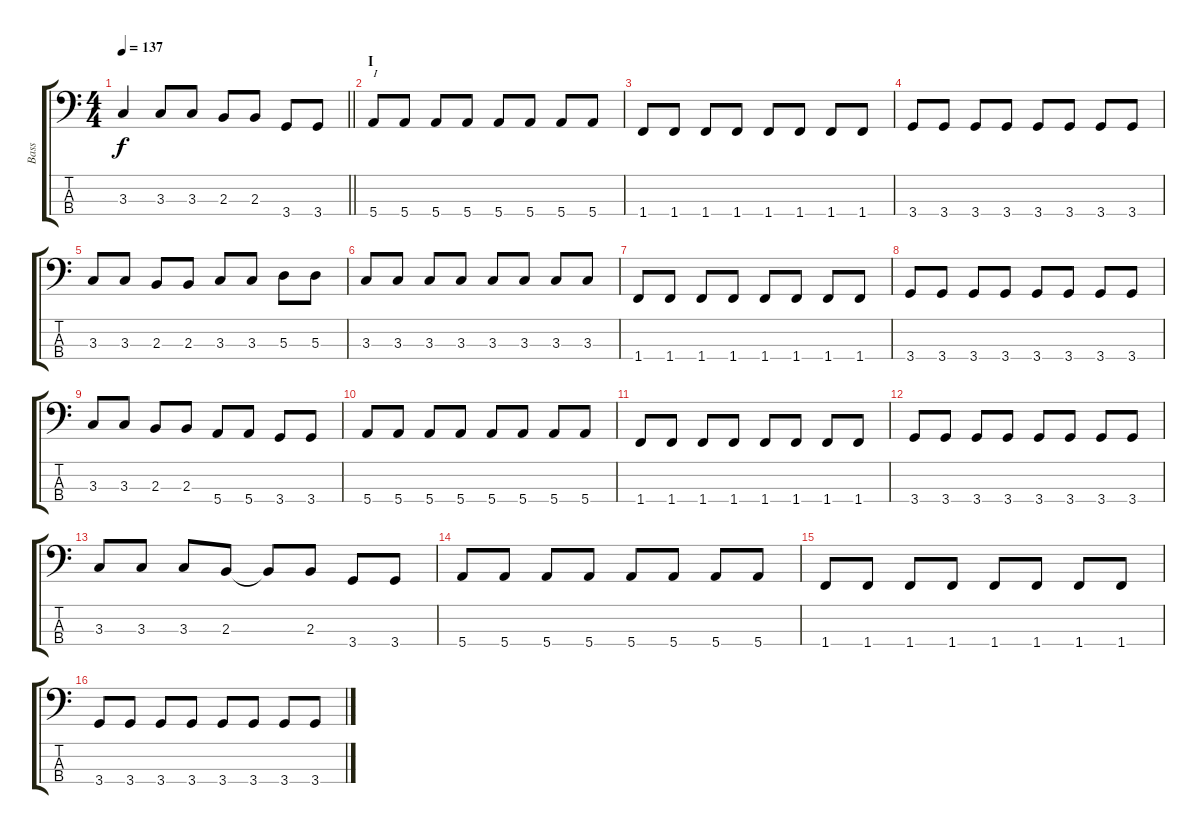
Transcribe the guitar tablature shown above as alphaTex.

\track ("Bass" "Bass") {instrument electricbasspick}
\staff {score tabs}
\tuning (G2 D2 A1 E1) {hide}
\ts (4 4)
\tempo 137
\clef f4
\barLineRight lightlight
\ks c
3.3.4{dy f} 3.3.8 3.3.8 2.3.8 2.3.8 3.4.8 3.4.8 |
\section ("" "I")
5.4.8{txt "I"} 5.4.8 5.4.8 5.4.8 5.4.8 5.4.8 5.4.8 5.4.8 |
1.4.8 1.4.8 1.4.8 1.4.8 1.4.8 1.4.8 1.4.8 1.4.8 |
3.4.8 3.4.8 3.4.8 3.4.8 3.4.8 3.4.8 3.4.8 3.4.8 |
3.3.8 3.3.8 2.3.8 2.3.8 3.3.8 3.3.8 5.3.8 5.3.8 |
3.3.8 3.3.8 3.3.8 3.3.8 3.3.8 3.3.8 3.3.8 3.3.8 |
1.4.8 1.4.8 1.4.8 1.4.8 1.4.8 1.4.8 1.4.8 1.4.8 |
3.4.8 3.4.8 3.4.8 3.4.8 3.4.8 3.4.8 3.4.8 3.4.8 |
3.3.8 3.3.8 2.3.8 2.3.8 5.4.8 5.4.8 3.4.8 3.4.8 |
5.4.8 5.4.8 5.4.8 5.4.8 5.4.8 5.4.8 5.4.8 5.4.8 |
1.4.8 1.4.8 1.4.8 1.4.8 1.4.8 1.4.8 1.4.8 1.4.8 |
3.4.8 3.4.8 3.4.8 3.4.8 3.4.8 3.4.8 3.4.8 3.4.8 |
3.3.8 3.3.8 3.3.8 2.3.8 2.3{t}.8 2.3.8 3.4.8 3.4.8 |
5.4.8 5.4.8 5.4.8 5.4.8 5.4.8 5.4.8 5.4.8 5.4.8 |
1.4.8 1.4.8 1.4.8 1.4.8 1.4.8 1.4.8 1.4.8 1.4.8 |
3.4.8 3.4.8 3.4.8 3.4.8 3.4.8 3.4.8 3.4.8 3.4.8
